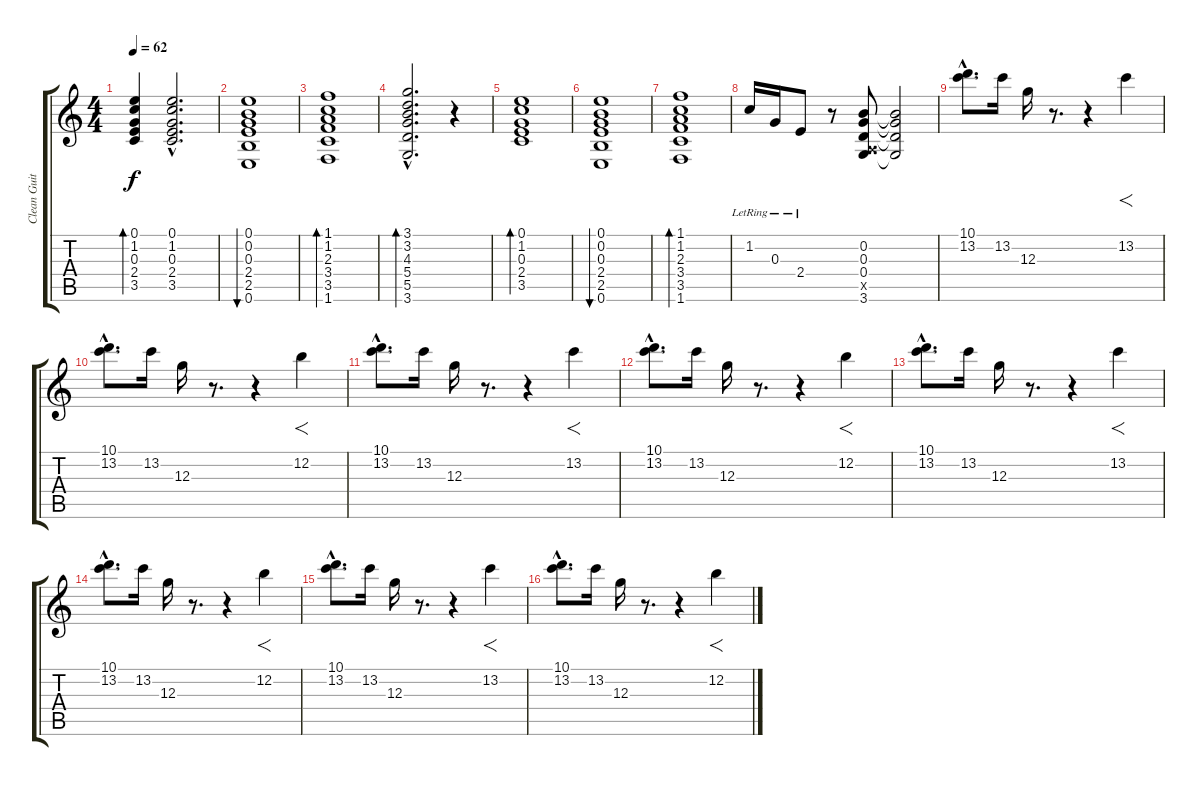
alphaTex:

\track ("Clean Guitar 5 [Dave]" "Clean Guit") {instrument electricguitarjazz}
\staff {score tabs}
\tuning (E4 B3 G3 D3 A2 E2) {hide}
\ts (4 4)
\tempo 62
\clef g2
\ks c
(0.1 1.2 0.3 2.4 3.5).4{bd 120 dy f} (0.1{hac} 1.2{hac} 0.3{hac} 2.4{hac} 3.5{hac}).2{d} |
(0.1 0.2 0.3 2.4 2.5 0.6).1{bu 120} |
(1.1 1.2 2.3 3.4 3.5 1.6).1{bd 120} |
(3.1{hac} 3.2{hac} 4.3{hac} 5.4{hac} 5.5{hac} 3.6{hac}).2{d bd 120} r.4 |
(0.1 1.2 0.3 2.4 3.5).1{bd 120} |
(0.1 0.2 0.3 2.4 2.5 0.6).1{bu 120} |
(1.1 1.2 2.3 3.4 3.5 1.6).1{bd 120} |
1.2{lr}.16 0.3{lr}.16 2.4{lr}.8 r.8 (0.2 0.3 0.4 0.5{x} 3.6).8 (0.2{t} 0.3{t} 0.4{t} 3.6{t}).2 |
(10.1{hac} 13.2{hac}).8{d volume 8 instrument electricguitarclean} 13.2.16 12.3.16 r.8{d} r.4 13.2.4{f} |
(10.1{hac} 13.2{hac}).8{d} 13.2.16 12.3.16 r.8{d} r.4 12.2.4{f} |
(10.1{hac} 13.2{hac}).8{d} 13.2.16 12.3.16 r.8{d} r.4 13.2.4{f} |
(10.1{hac} 13.2{hac}).8{d} 13.2.16 12.3.16 r.8{d} r.4 12.2.4{f} |
(10.1{hac} 13.2{hac}).8{d} 13.2.16 12.3.16 r.8{d} r.4 13.2.4{f} |
(10.1{hac} 13.2{hac}).8{d} 13.2.16 12.3.16 r.8{d} r.4 12.2.4{f} |
(10.1{hac} 13.2{hac}).8{d} 13.2.16 12.3.16 r.8{d} r.4 13.2.4{f} |
(10.1{hac} 13.2{hac}).8{d} 13.2.16 12.3.16 r.8{d} r.4 12.2.4{f}
